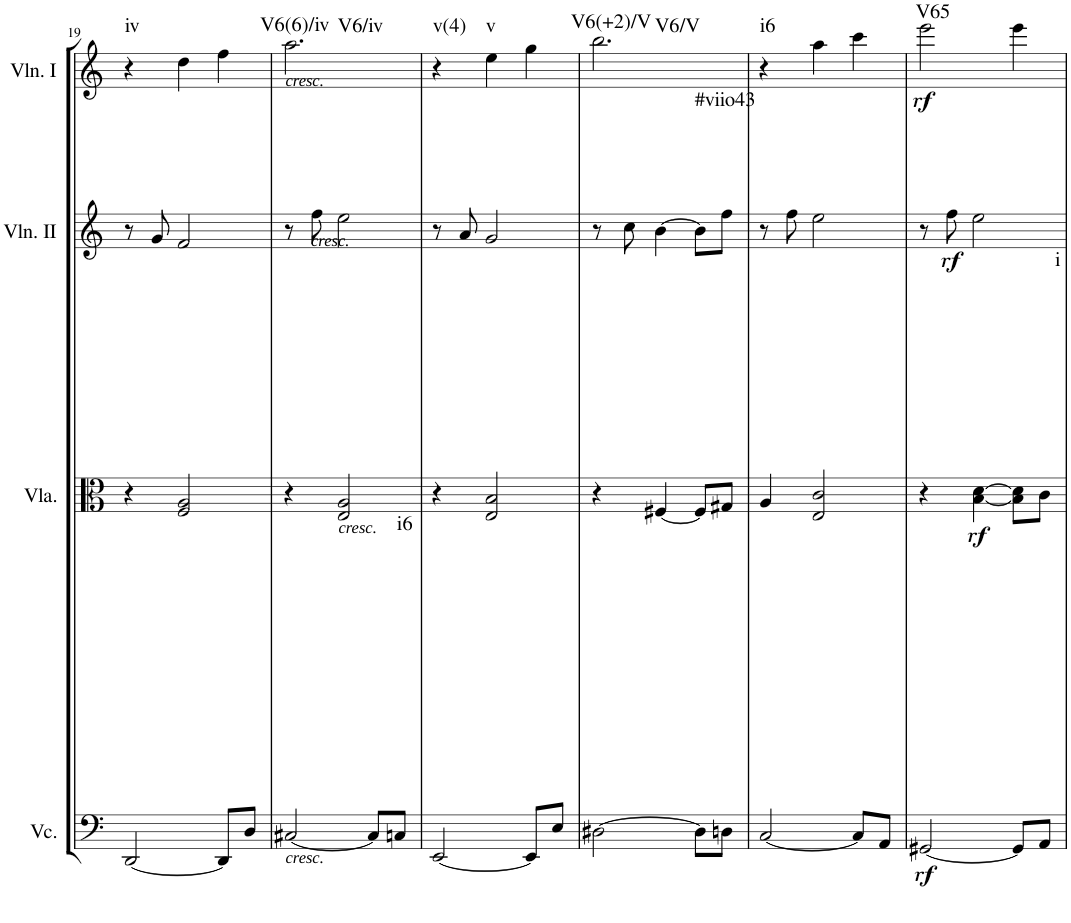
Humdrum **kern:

**kern	**dynam	**harte	**kern	**dynam	**harte	**kern	**dynam	**harte	**kern	**dynam	**harte
*part4	*part4	*part4	*part3	*part3	*part3	*part2	*part2	*part2	*part1	*part1	*part1
*staff4	*staff4	*	*staff3	*staff3	*	*staff2	*staff2	*	*staff1	*staff1	*
*I"Violoncello	*	*	*I"Viola	*	*	*I"Violin II	*	*	*I"Violin I	*	*
*I'Vc.	*	*	*I'Vla.	*	*	*I'Vln. II	*	*	*I'Vln. I	*	*
!!LO:PB:g=z
*clefF4	*	*	*clefC3	*	*	*clefG2	*	*	*clefG2	*	*
*k[]	*	*	*k[]	*	*	*k[]	*	*	*k[]	*	*
*M3/4	*	*	*M3/4	*	*	*M3/4	*	*	*M3/4	*	*
=19	=19	=19	=19	=19	=19	=19	=19	=19	=19	=19	=19
!	!	!	!	!	!	!	!	!	!	!	!LO:H:kt=iv
[2DD/	.	.	4r	.	.	8r	.	.	4r	.	N
.	.	.	.	.	.	8g/	.	.	.	.	.
.	.	.	2F/ 2A/	.	.	2f/	.	.	4dd\	.	.
8DD/L]	.	.	.	.	.	.	.	.	4ff\	.	.
8D/J	.	.	.	.	.	.	.	.	.	.	.
=20	=20	=20	=20	=20	=20	=20	=20	=20	=20	=20	=20
!	!	!	!	!	!	!	!	!	!LO:TX:a:i:t=cresc.	!	!
!LO:TX:b:i:t=cresc.	!	!	!	!	!	!	!	!	!	!	!LO:H:n=1:kt=V6(6)/iv
!	!	!	!	!	!	!	!	!	!	!	!LO:H:n=2:kt=V6/iv
[2C#X/	.	.	4r	.	.	8r	.	.	2.aa\	.	N N
!	!	!	!	!	!	!LO:TX:a:i:t=cresc.	!	!	!	!	!
.	.	.	.	.	.	8ff\	.	.	.	.	.
!	!	!	!LO:TX:b:i:t=cresc.	!	!	!	!	!	!	!	!
.	.	.	2E/ 2A/	.	.	2ee\	.	.	.	.	.
8C#/L]	.	.	.	.	.	.	.	.	.	.	.
!	!	!LO:H:kt=i6	!	!	!	!	!	!	!	!	!
8Cn/J	.	N	.	.	.	.	.	.	.	.	.
=21	=21	=21	=21	=21	=21	=21	=21	=21	=21	=21	=21
!	!	!	!	!	!	!	!	!	!	!	!LO:H:kt=v(4)
[2EE/	.	.	4r	.	.	8r	.	.	4r	.	N
.	.	.	.	.	.	8a/	.	.	.	.	.
!	!	!	!	!	!	!	!	!	!	!	!LO:H:kt=v
.	.	.	2E/ 2B/	.	.	2g/	.	.	4ee\	.	N
8EE/L]	.	.	.	.	.	.	.	.	4gg\	.	.
8E/J	.	.	.	.	.	.	.	.	.	.	.
=22	=22	=22	=22	=22	=22	=22	=22	=22	=22	=22	=22
!	!	!	!	!	!	!	!	!	!	!	!LO:H:n=1:kt=V6(+2)/V
!	!	!	!	!	!	!	!	!	!	!	!LO:H:n=2:kt=V6/V
[2D#X\	.	.	4r	.	.	8r	.	.	2.bb\	.	N N
.	.	.	.	.	.	8cc\	.	.	.	.	.
.	.	.	[4F#X/	.	.	[4b\	.	.	.	.	.
8D#\L]	.	.	8F#/L]	.	.	8b\L]	.	.	.	.	.
!	!	!	!	!	!	!	!	!LO:H:kt=#viio43	!	!	!
8Dn\J	.	.	8G#X/J	.	.	8ff\J	.	N	.	.	.
=23	=23	=23	=23	=23	=23	=23	=23	=23	=23	=23	=23
!	!	!	!	!	!	!	!	!	!	!	!LO:H:kt=i6
[2C/	.	.	4A/	.	.	8r	.	.	4r	.	N
.	.	.	.	.	.	8ff\	.	.	.	.	.
.	.	.	2E/ 2c/	.	.	2ee\	.	.	4aa\	.	.
8C/L]	.	.	.	.	.	.	.	.	4ccc\	.	.
8AA/J	.	.	.	.	.	.	.	.	.	.	.
=24	=24	=24	=24	=24	=24	=24	=24	=24	=24	=24	=24
!	!LO:DY:b	!	!	!	!	!	!	!	!	!LO:DY:b	!LO:H:kt=V65
[2GG#X/	rf	.	4r	.	.	8r	.	.	2eee\	rf	N
!	!	!	!	!	!	!	!LO:DY:b	!	!	!	!
.	.	.	.	.	.	8ff\	rf	.	.	.	.
!	!	!	!	!LO:DY:b	!	!	!	!	!	!	!
.	.	.	[4B\ [4d\	rf	.	2ee\	.	.	.	.	.
8GG#/L]	.	.	8B\] 8d\]L	.	.	.	.	.	4eee\	.	.
!	!	!	!	!	!LO:H:kt=i	!	!	!	!	!	!
8AA/J	.	.	8c\J	.	N	.	.	.	.	.	.
=	=	=	=	=	=	=	=	=	=	=	=
*-	*-	*-	*-	*-	*-	*-	*-	*-	*-	*-	*-
